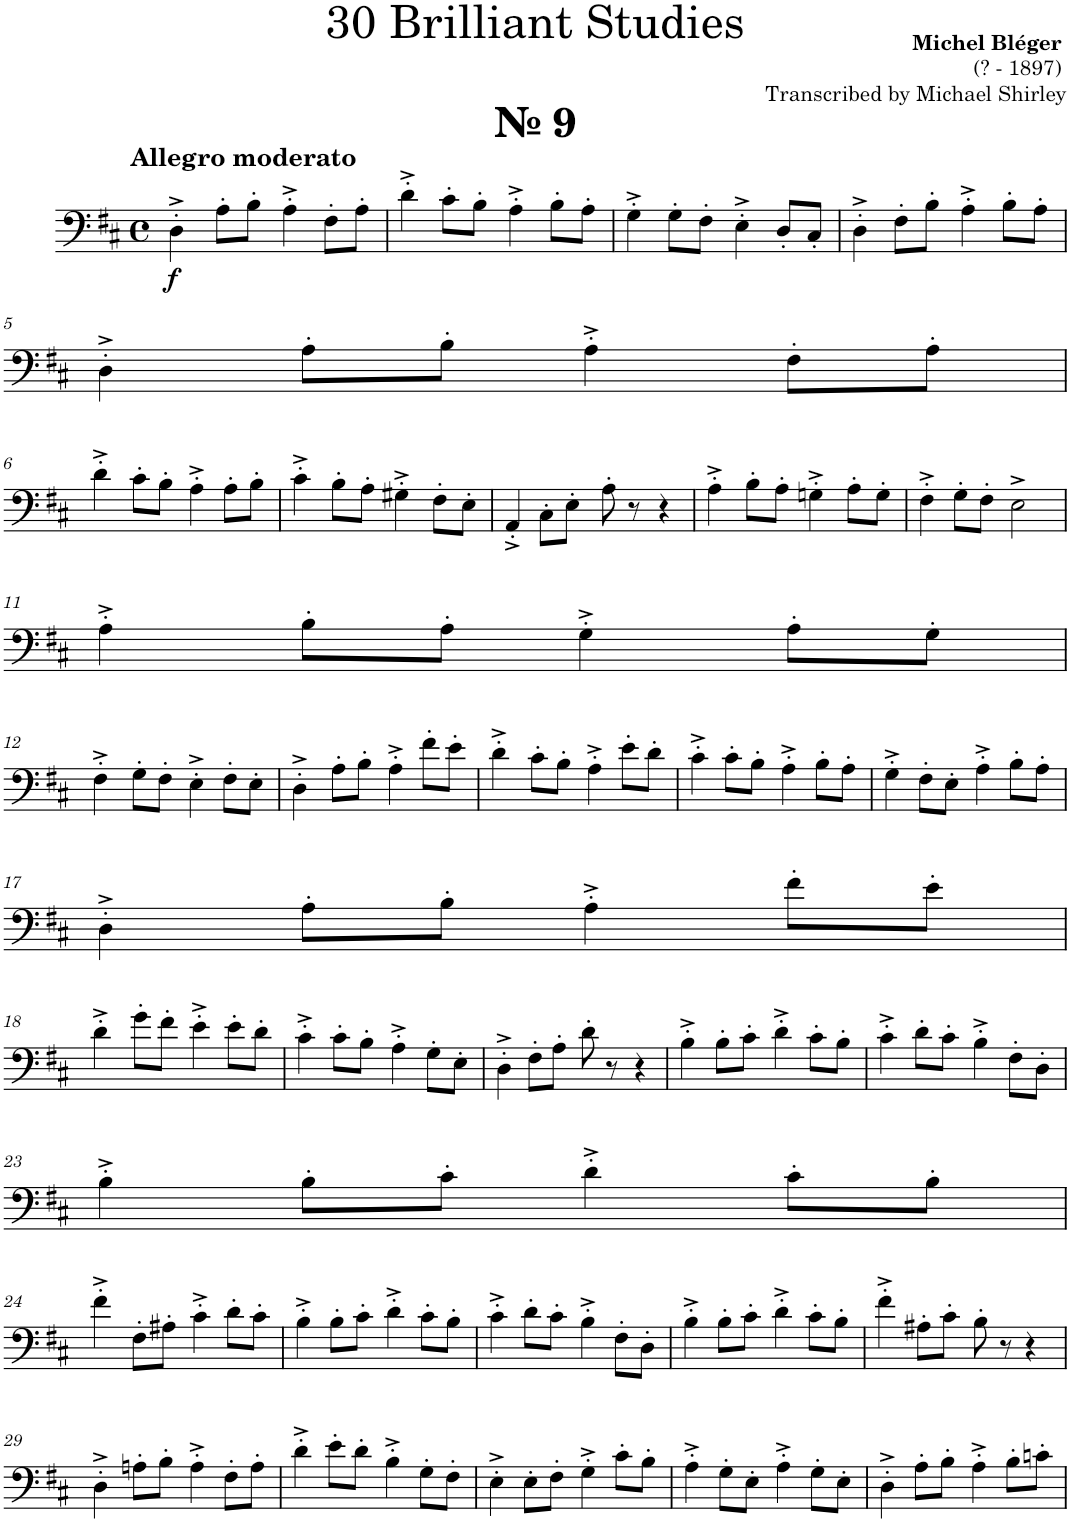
**kern	**dynam
*part1	*part1
*staff1	*staff1
*I"Trombone	*
*I'Tbn.	*
*clefF4	*
*k[f#c#]	*
*M4/4	*
*met(c)	*
=1	=1
!LO:TX:a:B:t=№ 9	!
!LO:TX:a:B:t=Allegro moderato	!
!	!LO:DY:b
4D'^\	f
8A'\L	.
8B'\J	.
4A'^\	.
8F#'\L	.
8A'\J	.
=2	=2
4d'^\	.
8c#'\L	.
8B'\J	.
4A'^\	.
8B'\L	.
8A'\J	.
=3	=3
4G'^\	.
8G'\L	.
8F#'\J	.
4E'^\	.
8D'/L	.
8C#'/J	.
=4	=4
4D'^\	.
8F#'\L	.
8B'\J	.
4A'^\	.
8B'\L	.
8A'\J	.
!!LO:LB:g=z
=5	=5
4D'^\	.
8A'\L	.
8B'\J	.
4A'^\	.
8F#'\L	.
8A'\J	.
!!LO:LB:g=z
=6	=6
4d'^\	.
8c#'\L	.
8B'\J	.
4A'^\	.
8A'\L	.
8B'\J	.
=7	=7
4c#'^\	.
8B'\L	.
8A'\J	.
4G#X'^\	.
8F#'\L	.
8E'\J	.
=8	=8
4AA'^/	.
8C#'\L	.
8E'\J	.
8A'\	.
8r	.
4r	.
=9	=9
4A'^\	.
8B'\L	.
8A'\J	.
4Gn'^\	.
8A'\L	.
8G'\J	.
=10	=10
4F#'^\	.
8G'\L	.
8F#'\J	.
2E^\	.
!!LO:LB:g=z
=11	=11
4A'^\	.
8B'\L	.
8A'\J	.
4G'^\	.
8A'\L	.
8G'\J	.
!!LO:LB:g=z
=12	=12
4F#'^\	.
8G'\L	.
8F#'\J	.
4E'^\	.
8F#'\L	.
8E'\J	.
=13	=13
4D'^\	.
8A'\L	.
8B'\J	.
4A'^\	.
8f#'\L	.
8e'\J	.
=14	=14
4d'^\	.
8c#'\L	.
8B'\J	.
4A'^\	.
8e'\L	.
8d'\J	.
=15	=15
4c#'^\	.
8c#'\L	.
8B'\J	.
4A'^\	.
8B'\L	.
8A'\J	.
=16	=16
4G'^\	.
8F#'\L	.
8E'\J	.
4A'^\	.
8B'\L	.
8A'\J	.
!!LO:LB:g=z
=17	=17
4D'^\	.
8A'\L	.
8B'\J	.
4A'^\	.
8f#'\L	.
8e'\J	.
!!LO:LB:g=z
=18	=18
4d'^\	.
8g'\L	.
8f#'\J	.
4e'^\	.
8e'\L	.
8d'\J	.
=19	=19
4c#'^\	.
8c#'\L	.
8B'\J	.
4A'^\	.
8G'\L	.
8E'\J	.
=20	=20
4D'^\	.
8F#'\L	.
8A'\J	.
8d'\	.
8r	.
4r	.
=21	=21
4B'^\	.
8B'\L	.
8c#'\J	.
4d'^\	.
8c#'\L	.
8B'\J	.
=22	=22
4c#'^\	.
8d'\L	.
8c#'\J	.
4B'^\	.
8F#'\L	.
8D'\J	.
!!LO:LB:g=z
=23	=23
4B'^\	.
8B'\L	.
8c#'\J	.
4d'^\	.
8c#'\L	.
8B'\J	.
!!LO:LB:g=z
=24	=24
4f#'^\	.
8F#'\L	.
8A#X'\J	.
4c#'^\	.
8d'\L	.
8c#'\J	.
=25	=25
4B'^\	.
8B'\L	.
8c#'\J	.
4d'^\	.
8c#'\L	.
8B'\J	.
=26	=26
4c#'^\	.
8d'\L	.
8c#'\J	.
4B'^\	.
8F#'\L	.
8D'\J	.
=27	=27
4B'^\	.
8B'\L	.
8c#'\J	.
4d'^\	.
8c#'\L	.
8B'\J	.
=28	=28
4f#'^\	.
8A#X'\L	.
8c#'\J	.
8B'\	.
8r	.
4r	.
!!LO:LB:g=z
=29	=29
4D'^\	.
8An'\L	.
8B'\J	.
4A'^\	.
8F#'\L	.
8A'\J	.
=30	=30
4d'^\	.
8e'\L	.
8d'\J	.
4B'^\	.
8G'\L	.
8F#'\J	.
=31	=31
4E'^\	.
8E'\L	.
8F#'\J	.
4G'^\	.
8c#'\L	.
8B'\J	.
=32	=32
4A'^\	.
8G'\L	.
8E'\J	.
4A'^\	.
8G'\L	.
8E'\J	.
=33	=33
4D'^\	.
8A'\L	.
8B'\J	.
4A'^\	.
8B'\L	.
8cn'\J	.
=	=
*-	*-
